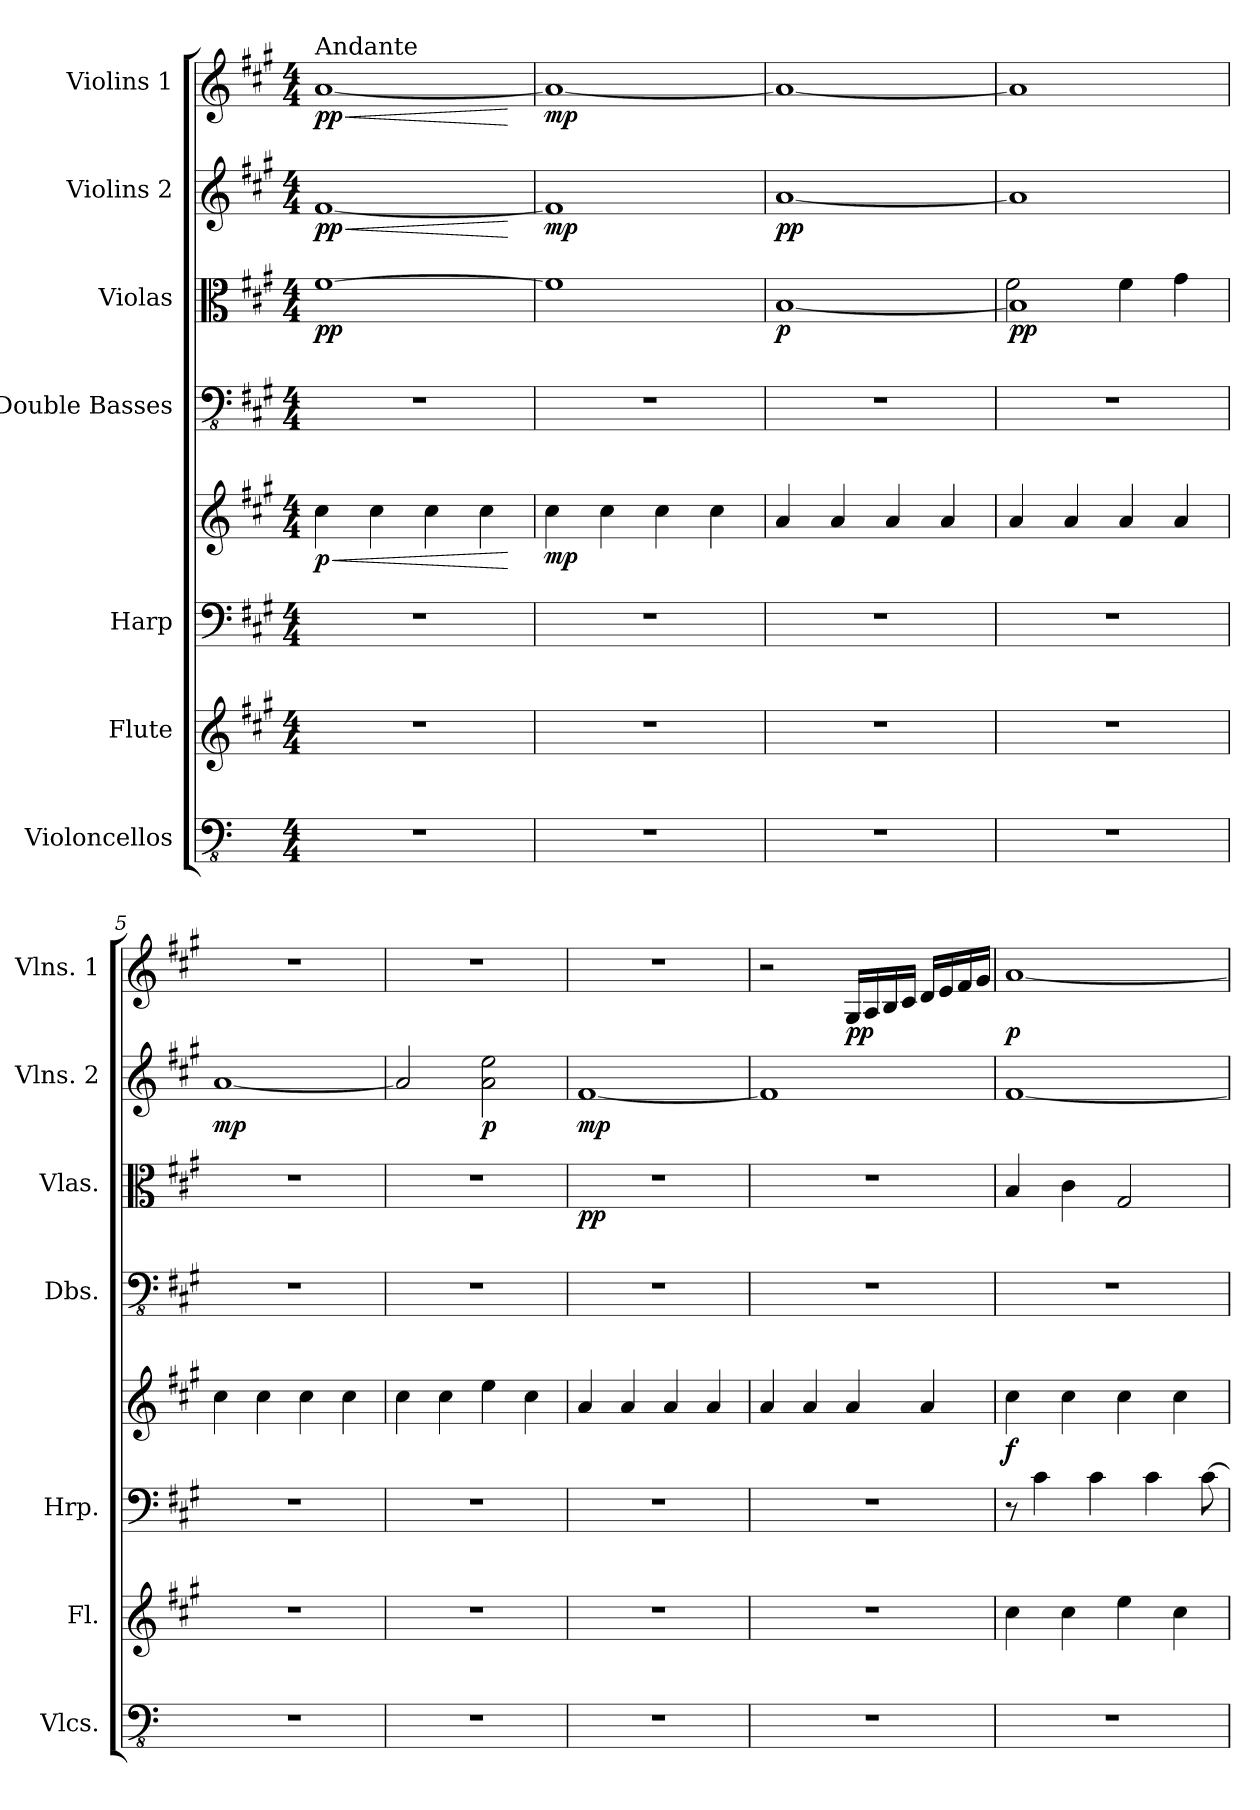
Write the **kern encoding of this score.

**kern	**kern	**kern	**kern	**dynam	**kern	**kern	**dynam	**kern	**dynam	**kern	**dynam
*part7	*part6	*part5	*part5	*part5	*part4	*part3	*part3	*part2	*part2	*part1	*part1
*staff8	*staff7	*staff6	*staff5	*staff5/6	*staff4	*staff3	*staff3	*staff2	*staff2	*staff1	*staff1
*I"Violoncellos	*I"Flute	*I"Harp	*	*	*I"Double Basses	*I"Violas	*	*I"Violins 2	*	*I"Violins 1	*
*I'Vlcs.	*I'Fl.	*I'Hrp.	*	*	*I'Dbs.	*I'Vlas.	*	*I'Vlns. 2	*	*I'Vlns. 1	*
*clefFv4	*clefG2	*clefF4	*clefG2	*	*clefFv4	*clefC3	*	*clefG2	*	*clefG2	*
*k[]	*k[f#c#g#]	*k[f#c#g#]	*k[f#c#g#]	*	*k[f#c#g#]	*k[f#c#g#]	*	*k[f#c#g#]	*	*k[f#c#g#]	*
*C:	*A:	*A:	*A:	*	*A:	*A:	*	*A:	*	*A:	*
*M4/4	*M4/4	*M4/4	*M4/4	*	*M4/4	*M4/4	*	*M4/4	*	*M4/4	*
=1	=1	=1	=1	=1	=1	=1	=1	=1	=1	=1	=1
!	!	!	!	!	!	!	!	!	!	!LO:TX:a:t=Andante	!
!	!	!	!	!LO:HP:b	!	!	!	!	!LO:HP:b	!	!LO:HP:b
!	!	!	!	!LO:DY:n=1:b	!	!	!LO:DY:b	!	!LO:DY:n=1:b	!	!LO:DY:n=1:b
1r	1r	1r	4cc#\	< p	1r	[1f#	pp	[1f#	< pp	[1a	< pp
.	.	.	4cc#\	.	.	.	.	.	.	.	.
.	.	.	4cc#\	.	.	.	.	.	.	.	.
.	.	.	4cc#\	.	.	.	.	.	.	.	.
.	.	.	.	[	.	.	.	.	[	.	[
=2	=2	=2	=2	=2	=2	=2	=2	=2	=2	=2	=2
!	!	!	!	!LO:DY:b	!	!	!	!	!LO:DY:b	!	!LO:DY:b
1r	1r	1r	4cc#\	mp	1r	1f#]	.	1f#]	mp	1a_	mp
.	.	.	4cc#\	.	.	.	.	.	.	.	.
.	.	.	4cc#\	.	.	.	.	.	.	.	.
.	.	.	4cc#\	.	.	.	.	.	.	.	.
=3	=3	=3	=3	=3	=3	=3	=3	=3	=3	=3	=3
!	!	!	!	!	!	!	!LO:DY:b	!	!LO:DY:b	!	!
1r	1r	1r	4a/	.	1r	[1B	p	[1a	pp	1a_	.
.	.	.	4a/	.	.	.	.	.	.	.	.
.	.	.	4a/	.	.	.	.	.	.	.	.
.	.	.	4a/	.	.	.	.	.	.	.	.
=4	=4	=4	=4	=4	=4	=4	=4	=4	=4	=4	=4
*	*	*	*	*	*	*^	*	*	*	*	*
!	!	!	!	!	!	!	!	!LO:DY:b	!	!	!	!
1r	1r	1r	4a/	.	1r	1B]	2f#\	pp	1a]	.	1a]	.
.	.	.	4a/	.	.	.	.	.	.	.	.	.
.	.	.	4a/	.	.	.	4f#\	.	.	.	.	.
.	.	.	4a/	.	.	.	4g#\	.	.	.	.	.
=5	=5	=5	=5	=5	=5	=5	=5	=5	=5	=5	=5	=5
!	!	!	!	!	!	!	!	!	!	!LO:DY:b	!	!
*	*	*	*	*	*	*v	*v	*	*	*	*	*
1r	1r	1r	4cc#\	.	1r	1r	.	[1a	mp	1r	.
.	.	.	4cc#\	.	.	.	.	.	.	.	.
.	.	.	4cc#\	.	.	.	.	.	.	.	.
.	.	.	4cc#\	.	.	.	.	.	.	.	.
=6	=6	=6	=6	=6	=6	=6	=6	=6	=6	=6	=6
1r	1r	1r	4cc#\	.	1r	1r	.	2a/]	.	1r	.
.	.	.	4cc#\	.	.	.	.	.	.	.	.
!	!	!	!	!	!	!	!	!	!LO:DY:b	!	!
.	.	.	4ee\	.	.	.	.	2a\ 2ee\	p	.	.
.	.	.	4cc#\	.	.	.	.	.	.	.	.
=7	=7	=7	=7	=7	=7	=7	=7	=7	=7	=7	=7
!	!	!	!	!	!	!	!LO:DY:b	!	!LO:DY:b	!	!
1r	1r	1r	4a/	.	1r	1r	pp	[1f#	mp	1r	.
.	.	.	4a/	.	.	.	.	.	.	.	.
.	.	.	4a/	.	.	.	.	.	.	.	.
.	.	.	4a/	.	.	.	.	.	.	.	.
!!LO:PB:g=z
=8	=8	=8	=8	=8	=8	=8	=8	=8	=8	=8	=8
1r	1r	1r	4a/	.	1r	1r	.	1f#]	.	2r	.
.	.	.	4a/	.	.	.	.	.	.	.	.
!	!	!	!	!	!	!	!	!	!	!	!LO:DY:b
.	.	.	4a/	.	.	.	.	.	.	16G#/LL	pp
.	.	.	.	.	.	.	.	.	.	16A/	.
.	.	.	.	.	.	.	.	.	.	16B/	.
.	.	.	.	.	.	.	.	.	.	16c#/JJ	.
.	.	.	4a/	.	.	.	.	.	.	16d/LL	.
.	.	.	.	.	.	.	.	.	.	16e/	.
.	.	.	.	.	.	.	.	.	.	16f#/	.
.	.	.	.	.	.	.	.	.	.	16g#/JJ	.
=9	=9	=9	=9	=9	=9	=9	=9	=9	=9	=9	=9
!	!	!	!	!LO:DY:b	!	!	!	!	!	!	!LO:DY:b
1r	4cc#\	8r	4cc#\	f	1r	4B/	.	[1f#	.	[1a	p
.	.	4c#\	.	.	.	.	.	.	.	.	.
.	4cc#\	.	4cc#\	.	.	4c#\	.	.	.	.	.
.	.	4c#\	.	.	.	.	.	.	.	.	.
.	4ee\	.	4cc#\	.	.	2G#/	.	.	.	.	.
.	.	4c#\	.	.	.	.	.	.	.	.	.
.	4cc#\	.	4cc#\	.	.	.	.	.	.	.	.
.	.	[8c#\	.	.	.	.	.	.	.	.	.
=	=	=	=	=	=	=	=	=	=	=	=
*-	*-	*-	*-	*-	*-	*-	*-	*-	*-	*-	*-
